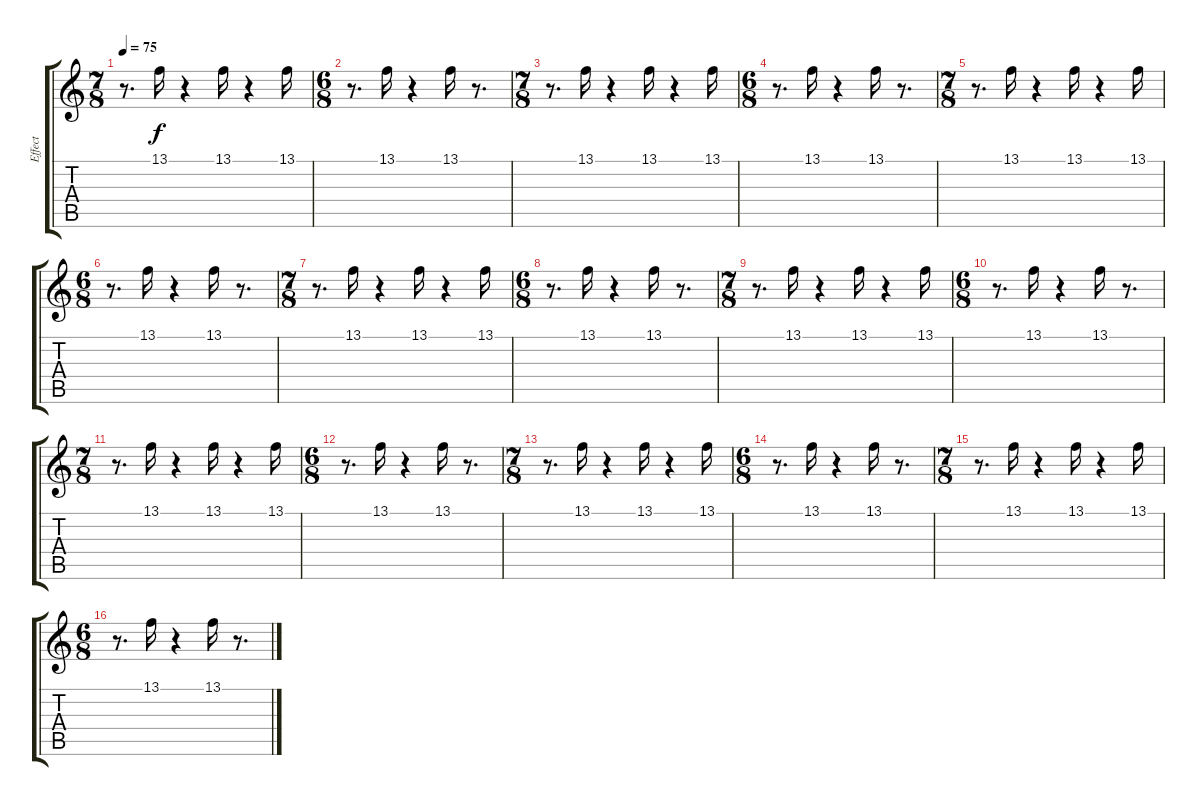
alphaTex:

\track ("Effect" "Effect") {instrument pad7halo}
\staff {score tabs}
\tuning (E4 B3 G3 D3 A2 E2) {hide}
\ts (7 8)
\tempo 75
\clef g2
\ks c
r.8{d dy f} 13.1.16{volume 12} r.4 13.1.16 r.4 13.1.16 |
\ts (6 8)
r.8{d} 13.1.16 r.4 13.1.16 r.8{d} |
\ts (7 8)
r.8{d} 13.1.16{volume 12} r.4 13.1.16 r.4 13.1.16 |
\ts (6 8)
r.8{d} 13.1.16 r.4 13.1.16 r.8{d} |
\ts (7 8)
r.8{d} 13.1.16{volume 12} r.4 13.1.16 r.4 13.1.16 |
\ts (6 8)
r.8{d} 13.1.16 r.4 13.1.16 r.8{d} |
\ts (7 8)
r.8{d} 13.1.16{volume 12} r.4 13.1.16 r.4 13.1.16 |
\ts (6 8)
r.8{d} 13.1.16 r.4 13.1.16 r.8{d} |
\ts (7 8)
r.8{d} 13.1.16{volume 12} r.4 13.1.16 r.4 13.1.16 |
\ts (6 8)
r.8{d} 13.1.16 r.4 13.1.16 r.8{d} |
\ts (7 8)
r.8{d} 13.1.16{volume 12} r.4 13.1.16 r.4 13.1.16 |
\ts (6 8)
r.8{d} 13.1.16 r.4 13.1.16 r.8{d} |
\ts (7 8)
r.8{d} 13.1.16{volume 12} r.4 13.1.16 r.4 13.1.16 |
\ts (6 8)
r.8{d} 13.1.16 r.4 13.1.16 r.8{d} |
\ts (7 8)
r.8{d} 13.1.16{volume 12} r.4 13.1.16 r.4 13.1.16 |
\ts (6 8)
r.8{d} 13.1.16 r.4 13.1.16 r.8{d}
